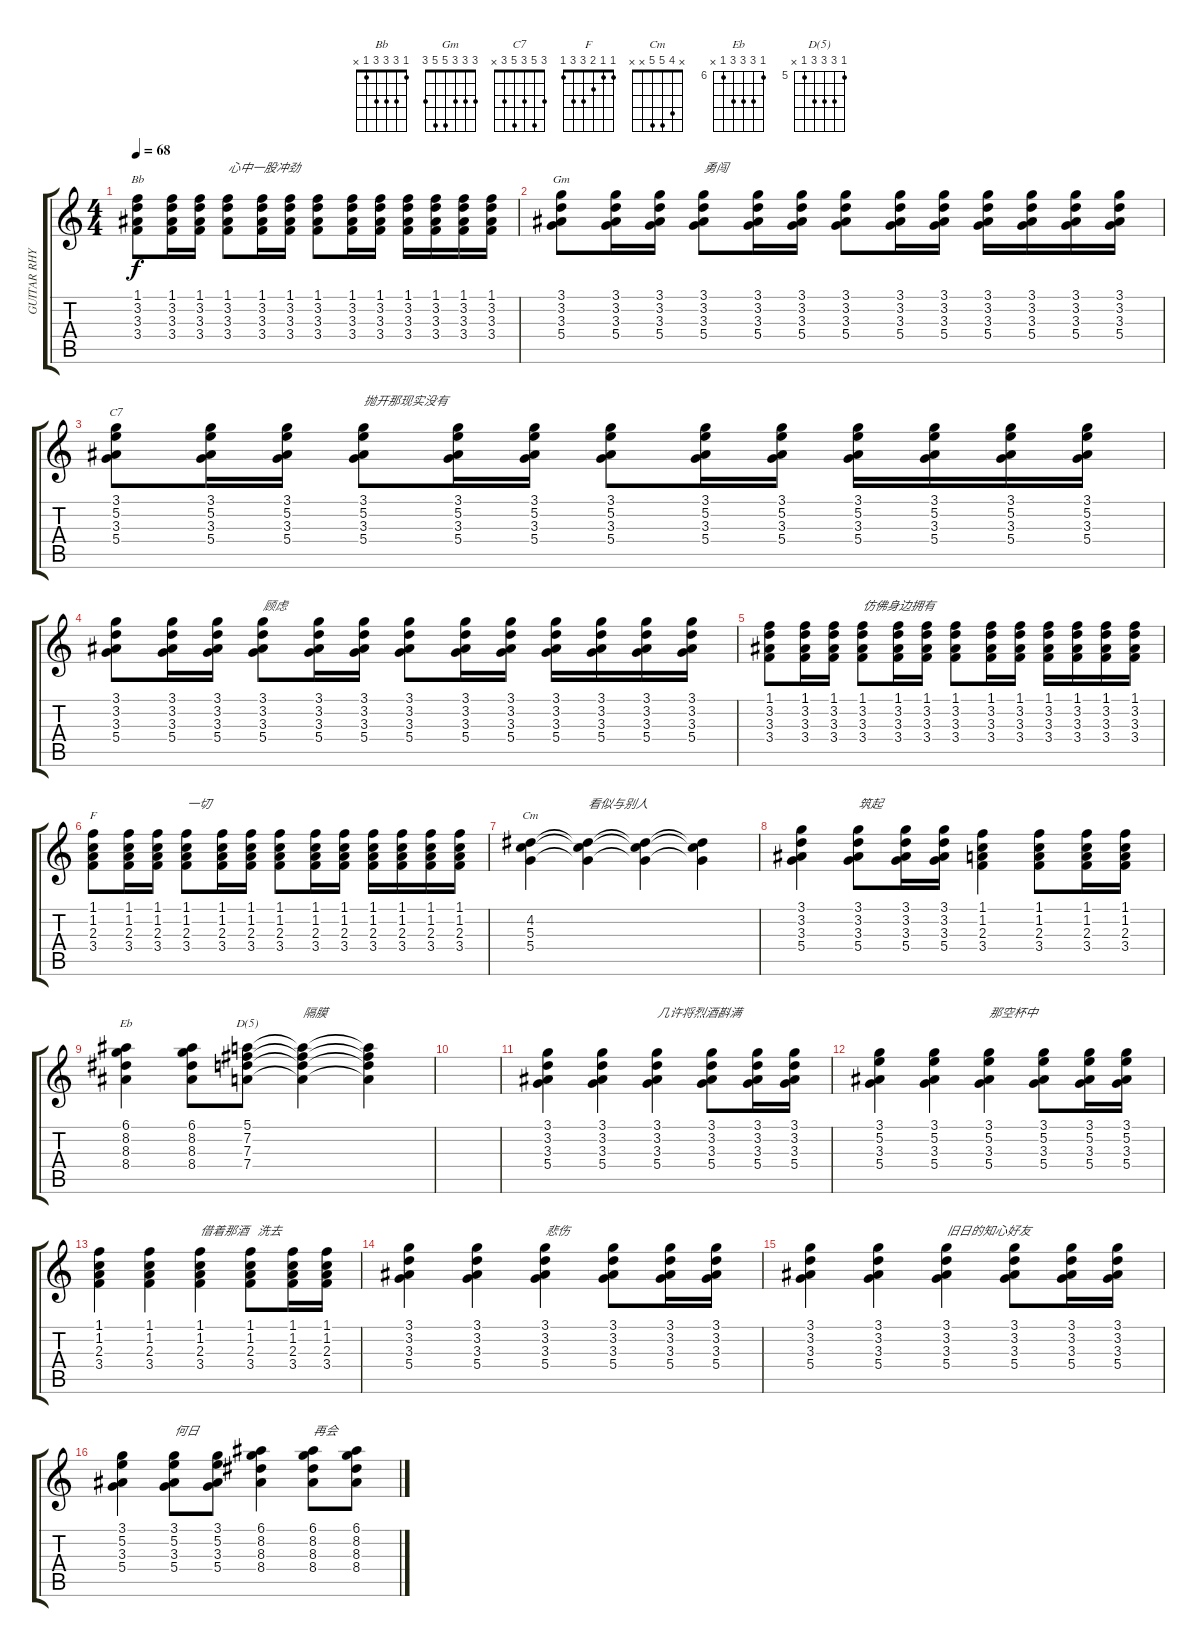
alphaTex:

\track ("GUITAR RHYTHM" "GUITAR RHY") {instrument acousticguitarsteel}
\staff {score tabs}
\tuning (E4 B3 G3 D3 A2 E2) {hide}
\chord ("Bb" 1 3 3 3 1 x)
\chord ("Gm" 3 3 3 5 5 3)
\chord ("C7" 3 5 3 5 3 x)
\chord ("F" 1 1 2 3 3 1)
\chord ("Cm" x 4 5 5 x x)
\chord ("Eb" 6 8 8 8 6 x) {firstfret 6}
\chord ("D(5)" 5 7 7 7 5 x) {firstfret 5}
\ts (4 4)
\tempo 68
\clef g2
\ks c
(1.1 3.2 3.3 3.4).8{ch "Bb" dy f} (1.1 3.2 3.3 3.4).16 (1.1 3.2 3.3 3.4).16 (1.1 3.2 3.3 3.4).8{txt "心中一股冲劲"} (1.1 3.2 3.3 3.4).16 (1.1 3.2 3.3 3.4).16 (1.1 3.2 3.3 3.4).8 (1.1 3.2 3.3 3.4).16 (1.1 3.2 3.3 3.4).16 (1.1 3.2 3.3 3.4).16 (1.1 3.2 3.3 3.4).16 (1.1 3.2 3.3 3.4).16 (1.1 3.2 3.3 3.4).16 |
(3.1 3.2 3.3 5.4).8{ch "Gm"} (3.1 3.2 3.3 5.4).16 (3.1 3.2 3.3 5.4).16 (3.1 3.2 3.3 5.4).8{txt "勇闯"} (3.1 3.2 3.3 5.4).16 (3.1 3.2 3.3 5.4).16 (3.1 3.2 3.3 5.4).8 (3.1 3.2 3.3 5.4).16 (3.1 3.2 3.3 5.4).16 (3.1 3.2 3.3 5.4).16 (3.1 3.2 3.3 5.4).16 (3.1 3.2 3.3 5.4).16 (3.1 3.2 3.3 5.4).16 |
(3.1 5.2 3.3 5.4).8{ch "C7"} (3.1 5.2 3.3 5.4).16 (3.1 5.2 3.3 5.4).16 (3.1 5.2 3.3 5.4).8{txt "抛开那现实没有"} (3.1 5.2 3.3 5.4).16 (3.1 5.2 3.3 5.4).16 (3.1 5.2 3.3 5.4).8 (3.1 5.2 3.3 5.4).16 (3.1 5.2 3.3 5.4).16 (3.1 5.2 3.3 5.4).16 (3.1 5.2 3.3 5.4).16 (3.1 5.2 3.3 5.4).16 (3.1 5.2 3.3 5.4).16 |
(3.1 3.2 3.3 5.4).8 (3.1 3.2 3.3 5.4).16 (3.1 3.2 3.3 5.4).16 (3.1 3.2 3.3 5.4).8{txt "顾虑"} (3.1 3.2 3.3 5.4).16 (3.1 3.2 3.3 5.4).16 (3.1 3.2 3.3 5.4).8 (3.1 3.2 3.3 5.4).16 (3.1 3.2 3.3 5.4).16 (3.1 3.2 3.3 5.4).16 (3.1 3.2 3.3 5.4).16 (3.1 3.2 3.3 5.4).16 (3.1 3.2 3.3 5.4).16 |
(1.1 3.2 3.3 3.4).8 (1.1 3.2 3.3 3.4).16 (1.1 3.2 3.3 3.4).16 (1.1 3.2 3.3 3.4).8{txt "仿佛身边拥有"} (1.1 3.2 3.3 3.4).16 (1.1 3.2 3.3 3.4).16 (1.1 3.2 3.3 3.4).8 (1.1 3.2 3.3 3.4).16 (1.1 3.2 3.3 3.4).16 (1.1 3.2 3.3 3.4).16 (1.1 3.2 3.3 3.4).16 (1.1 3.2 3.3 3.4).16 (1.1 3.2 3.3 3.4).16 |
(1.1 1.2 2.3 3.4).8{ch "F"} (1.1 1.2 2.3 3.4).16 (1.1 1.2 2.3 3.4).16 (1.1 1.2 2.3 3.4).8{txt "一切"} (1.1 1.2 2.3 3.4).16 (1.1 1.2 2.3 3.4).16 (1.1 1.2 2.3 3.4).8 (1.1 1.2 2.3 3.4).16 (1.1 1.2 2.3 3.4).16 (1.1 1.2 2.3 3.4).16 (1.1 1.2 2.3 3.4).16 (1.1 1.2 2.3 3.4).16 (1.1 1.2 2.3 3.4).16 |
(4.2 5.3 5.4).4{ch "Cm"} (4.2{t} 5.3{t} 5.4{t}).4{txt "看似与别人"} (4.2{t} 5.3{t} 5.4{t}).4 (4.2{t} 5.3{t} 5.4{t}).4 |
(3.1 3.2 3.3 5.4).4 (3.1 3.2 3.3 5.4).8{txt "筑起"} (3.1 3.2 3.3 5.4).16 (3.1 3.2 3.3 5.4).16 (1.1 1.2 2.3 3.4).4 (1.1 1.2 2.3 3.4).8 (1.1 1.2 2.3 3.4).16 (1.1 1.2 2.3 3.4).16 |
(6.1 8.2 8.3 8.4).4{ch "Eb"} (6.1 8.2 8.3 8.4).8 (5.1 7.2 7.3 7.4).8{ch "D(5)"} (5.1{t} 7.2{t} 7.3{t} 7.4{t}).4{txt "隔膜"} (5.1{t} 7.2{t} 7.3{t} 7.4{t}).4 |
|
(3.1 3.2 3.3 5.4).4 (3.1 3.2 3.3 5.4).4 (3.1 3.2 3.3 5.4).4{txt "几许将烈酒斟满"} (3.1 3.2 3.3 5.4).8 (3.1 3.2 3.3 5.4).16 (3.1 3.2 3.3 5.4).16 |
(3.1 5.2 3.3 5.4).4 (3.1 5.2 3.3 5.4).4 (3.1 5.2 3.3 5.4).4{txt "那空杯中"} (3.1 5.2 3.3 5.4).8 (3.1 5.2 3.3 5.4).16 (3.1 5.2 3.3 5.4).16 |
(1.1 1.2 2.3 3.4).4 (1.1 1.2 2.3 3.4).4 (1.1 1.2 2.3 3.4).4{txt "借着那酒   洗去"} (1.1 1.2 2.3 3.4).8 (1.1 1.2 2.3 3.4).16 (1.1 1.2 2.3 3.4).16 |
(3.1 3.2 3.3 5.4).4 (3.1 3.2 3.3 5.4).4 (3.1 3.2 3.3 5.4).4{txt "悲伤"} (3.1 3.2 3.3 5.4).8 (3.1 3.2 3.3 5.4).16 (3.1 3.2 3.3 5.4).16 |
(3.1 3.2 3.3 5.4).4 (3.1 3.2 3.3 5.4).4 (3.1 3.2 3.3 5.4).4{txt "旧日的知心好友"} (3.1 3.2 3.3 5.4).8 (3.1 3.2 3.3 5.4).16 (3.1 3.2 3.3 5.4).16 |
(3.1 5.2 3.3 5.4).4 (3.1 5.2 3.3 5.4).8{txt "何日"} (3.1 5.2 3.3 5.4).8 (6.1 8.2 8.3 8.4).4 (6.1 8.2 8.3 8.4).8{txt "再会"} (6.1 8.2 8.3 8.4).8
